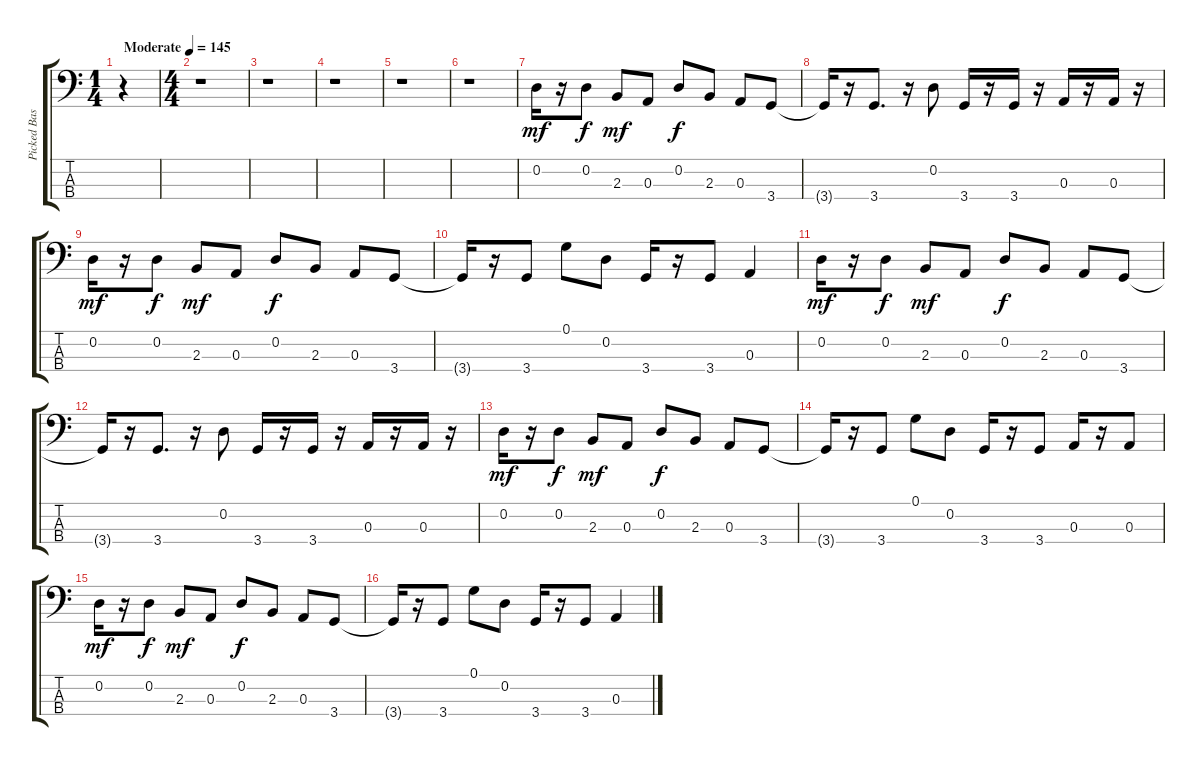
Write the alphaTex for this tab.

\track ("Picked Bass" "Picked Bas") {instrument electricbasspick}
\staff {score tabs}
\tuning (G2 D2 A1 E1) {hide}
\ts (1 4)
\tempo (145 "Moderate")
\clef f4
\ks c
r.4{dy mf instrument electricbasspick} |
\ts (4 4)
r.1 |
r.1 |
r.1 |
r.1 |
r.1 |
0.2.16 r.16 0.2.8{dy f} 2.3.8{dy mf} 0.3.8 0.2.8{dy f} 2.3.8 0.3.8 3.4.8 |
3.4{t}.16 r.16 3.4.8{d} r.16 0.2.8 3.4.16 r.16 3.4.16 r.16 0.3.16 r.16 0.3.16 r.16 |
0.2.16{dy mf} r.16 0.2.8{dy f} 2.3.8{dy mf} 0.3.8 0.2.8{dy f} 2.3.8 0.3.8 3.4.8 |
3.4{t}.16 r.16 3.4.8 0.1.8 0.2.8 3.4.16 r.16 3.4.8 0.3.4 |
0.2.16{dy mf} r.16 0.2.8{dy f} 2.3.8{dy mf} 0.3.8 0.2.8{dy f} 2.3.8 0.3.8 3.4.8 |
3.4{t}.16 r.16 3.4.8{d} r.16 0.2.8 3.4.16 r.16 3.4.16 r.16 0.3.16 r.16 0.3.16 r.16 |
0.2.16{dy mf} r.16 0.2.8{dy f} 2.3.8{dy mf} 0.3.8 0.2.8{dy f} 2.3.8 0.3.8 3.4.8 |
3.4{t}.16 r.16 3.4.8 0.1.8 0.2.8 3.4.16 r.16 3.4.8 0.3.16 r.16 0.3.8 |
0.2.16{dy mf} r.16 0.2.8{dy f} 2.3.8{dy mf} 0.3.8 0.2.8{dy f} 2.3.8 0.3.8 3.4.8 |
3.4{t}.16 r.16 3.4.8 0.1.8 0.2.8 3.4.16 r.16 3.4.8 0.3.4
